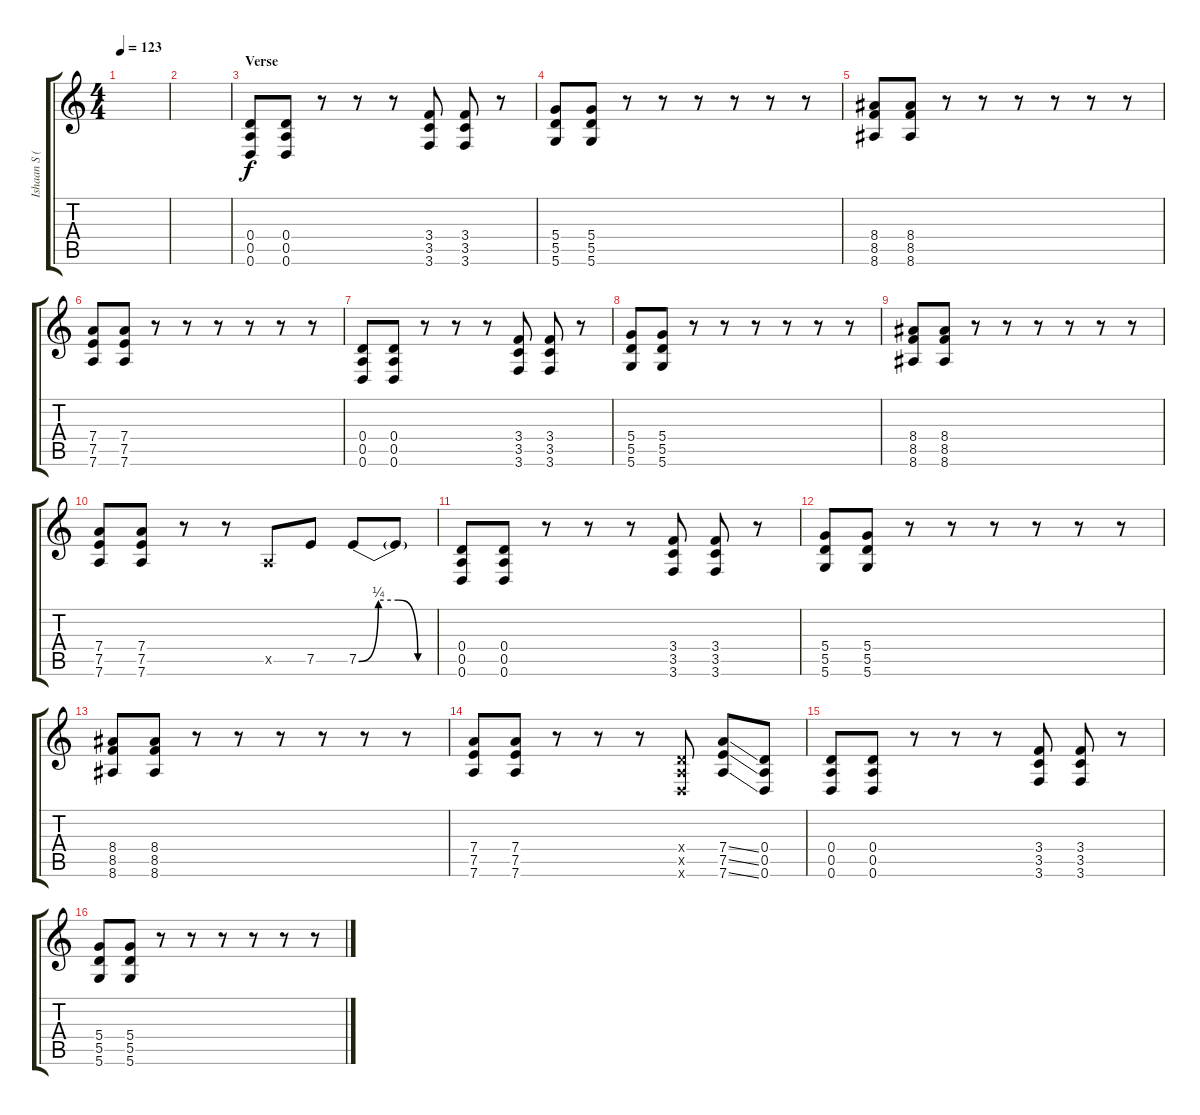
\track ("Ishaan S (R)" "Ishaan S (") {instrument distortionguitar}
\staff {score tabs}
\tuning (E4 B3 G3 D3 A2 D2) {hide}
\ts (4 4)
\tempo 123
\clef g2
\ks c
|
|
\section ("" "Verse")
(0.4 0.5 0.6).8 (0.4 0.5 0.6).8 r.8 r.8 r.8 (3.4 3.5 3.6).8 (3.4 3.5 3.6).8 r.8 |
(5.4 5.5 5.6).8 (5.4 5.5 5.6).8 r.8 r.8 r.8 r.8 r.8 r.8 |
(8.4 8.5 8.6).8 (8.4 8.5 8.6).8 r.8 r.8 r.8 r.8 r.8 r.8 |
(7.4 7.5 7.6).8 (7.4 7.5 7.6).8 r.8 r.8 r.8 r.8 r.8 r.8 |
(0.4 0.5 0.6).8 (0.4 0.5 0.6).8 r.8 r.8 r.8 (3.4 3.5 3.6).8 (3.4 3.5 3.6).8 r.8 |
(5.4 5.5 5.6).8 (5.4 5.5 5.6).8 r.8 r.8 r.8 r.8 r.8 r.8 |
(8.4 8.5 8.6).8 (8.4 8.5 8.6).8 r.8 r.8 r.8 r.8 r.8 r.8 |
(7.4 7.5 7.6).8 (7.4 7.5 7.6).8 r.8 r.8 0.5{x}.8 7.5.8 7.5{be (custom 0 0 15 1 30 1 45 0 60 0)}.8 7.5{t}.8 |
(0.4 0.5 0.6).8 (0.4 0.5 0.6).8 r.8 r.8 r.8 (3.4 3.5 3.6).8 (3.4 3.5 3.6).8 r.8 |
(5.4 5.5 5.6).8 (5.4 5.5 5.6).8 r.8 r.8 r.8 r.8 r.8 r.8 |
(8.4 8.5 8.6).8 (8.4 8.5 8.6).8 r.8 r.8 r.8 r.8 r.8 r.8 |
(7.4 7.5 7.6).8 (7.4 7.5 7.6).8 r.8 r.8 r.8 (0.4{x} 0.5{x} 0.6{x}).8 (7.4{ss} 7.5{ss} 7.6{ss}).8 (0.4 0.5 0.6).8 |
(0.4 0.5 0.6).8 (0.4 0.5 0.6).8 r.8 r.8 r.8 (3.4 3.5 3.6).8 (3.4 3.5 3.6).8 r.8 |
(5.4 5.5 5.6).8 (5.4 5.5 5.6).8 r.8 r.8 r.8 r.8 r.8 r.8
